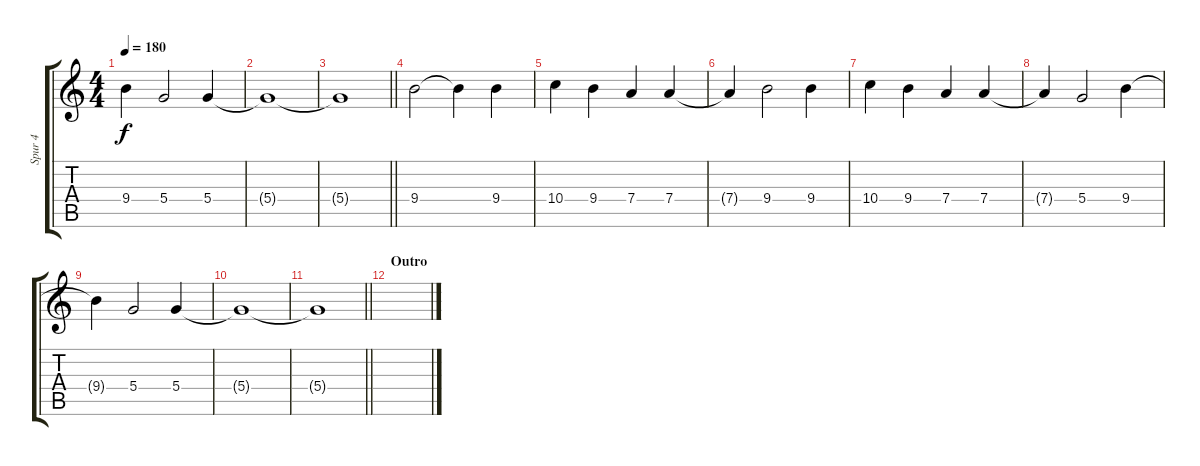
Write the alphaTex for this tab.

\track ("Spur 4" "Spur 4") {instrument cello}
\staff {score tabs}
\tuning (E5 B4 G4 D4 A3 E3) {hide}
\ts (4 4)
\tempo 180
\clef g2
\ks c
9.4{t}.4{dy f} 5.4.2 5.4.4 |
5.4{t}.1 |
\barLineRight lightlight
5.4{t}.1 |
9.4.2 9.4{t}.4 9.4.4 |
10.4.4 9.4.4 7.4.4 7.4.4 |
7.4{t}.4 9.4.2 9.4.4 |
10.4.4 9.4.4 7.4.4 7.4.4 |
7.4{t}.4 5.4.2 9.4.4 |
9.4{t}.4 5.4.2 5.4.4 |
5.4{t}.1 |
\barLineRight lightlight
5.4{t}.1 |
\section ("" "Outro")
